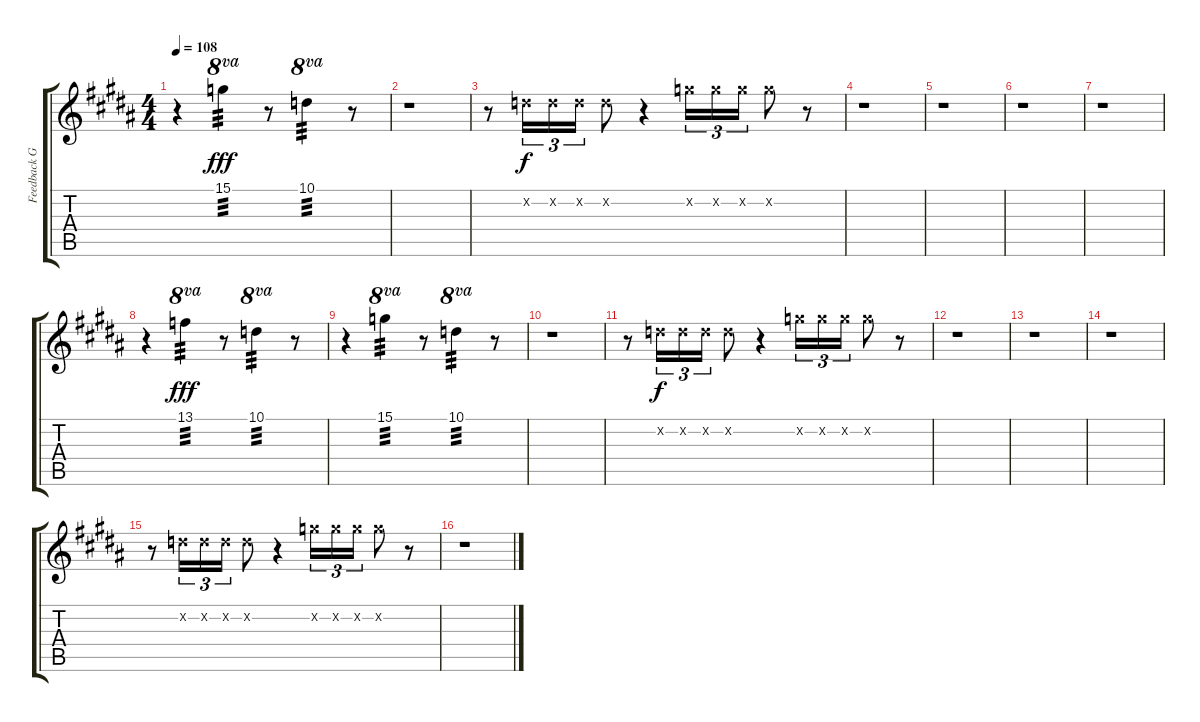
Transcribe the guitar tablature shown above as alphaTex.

\track ("Feedback Guitar / Hammering" "Feedback G") {instrument distortionguitar}
\staff {score tabs}
\tuning (E4 B3 G3 D3 A2 E2) {hide}
\ts (4 4)
\tempo 108
\clef g2
\ks g#minor
r.4{dy fff} 15.1.4{ot 8va tp 3} r.8 10.1.4{ot 8va tp 3} r.8 |
r.1 |
r.8 3.2{x}.16{tu (3 2) dy f volume 9 balance 0 instrument synthdrum} 3.2{x}.16{tu (3 2)} 3.2{x}.16{tu (3 2)} 3.2{x}.8 r.4 8.2{x}.16{tu (3 2) balance 16} 8.2{x}.16{tu (3 2)} 8.2{x}.16{tu (3 2)} 8.2{x}.8 r.8 |
r.1 |
r.1 |
r.1 |
r.1 |
r.4 13.1.4{ot 8va tp 3 dy fff volume 8 instrument distortionguitar} r.8 10.1.4{ot 8va tp 3} r.8 |
r.4 15.1.4{ot 8va tp 3} r.8 10.1.4{ot 8va tp 3} r.8 |
r.1 |
r.8 3.2{x}.16{tu (3 2) dy f volume 9 balance 0 instrument synthdrum} 3.2{x}.16{tu (3 2)} 3.2{x}.16{tu (3 2)} 3.2{x}.8 r.4 8.2{x}.16{tu (3 2) balance 16} 8.2{x}.16{tu (3 2)} 8.2{x}.16{tu (3 2)} 8.2{x}.8 r.8 |
r.1 |
r.1 |
r.1 |
r.8 3.2{x}.16{tu (3 2) volume 9 balance 0 instrument synthdrum} 3.2{x}.16{tu (3 2)} 3.2{x}.16{tu (3 2)} 3.2{x}.8 r.4 8.2{x}.16{tu (3 2) balance 16} 8.2{x}.16{tu (3 2)} 8.2{x}.16{tu (3 2)} 8.2{x}.8 r.8 |
r.1
